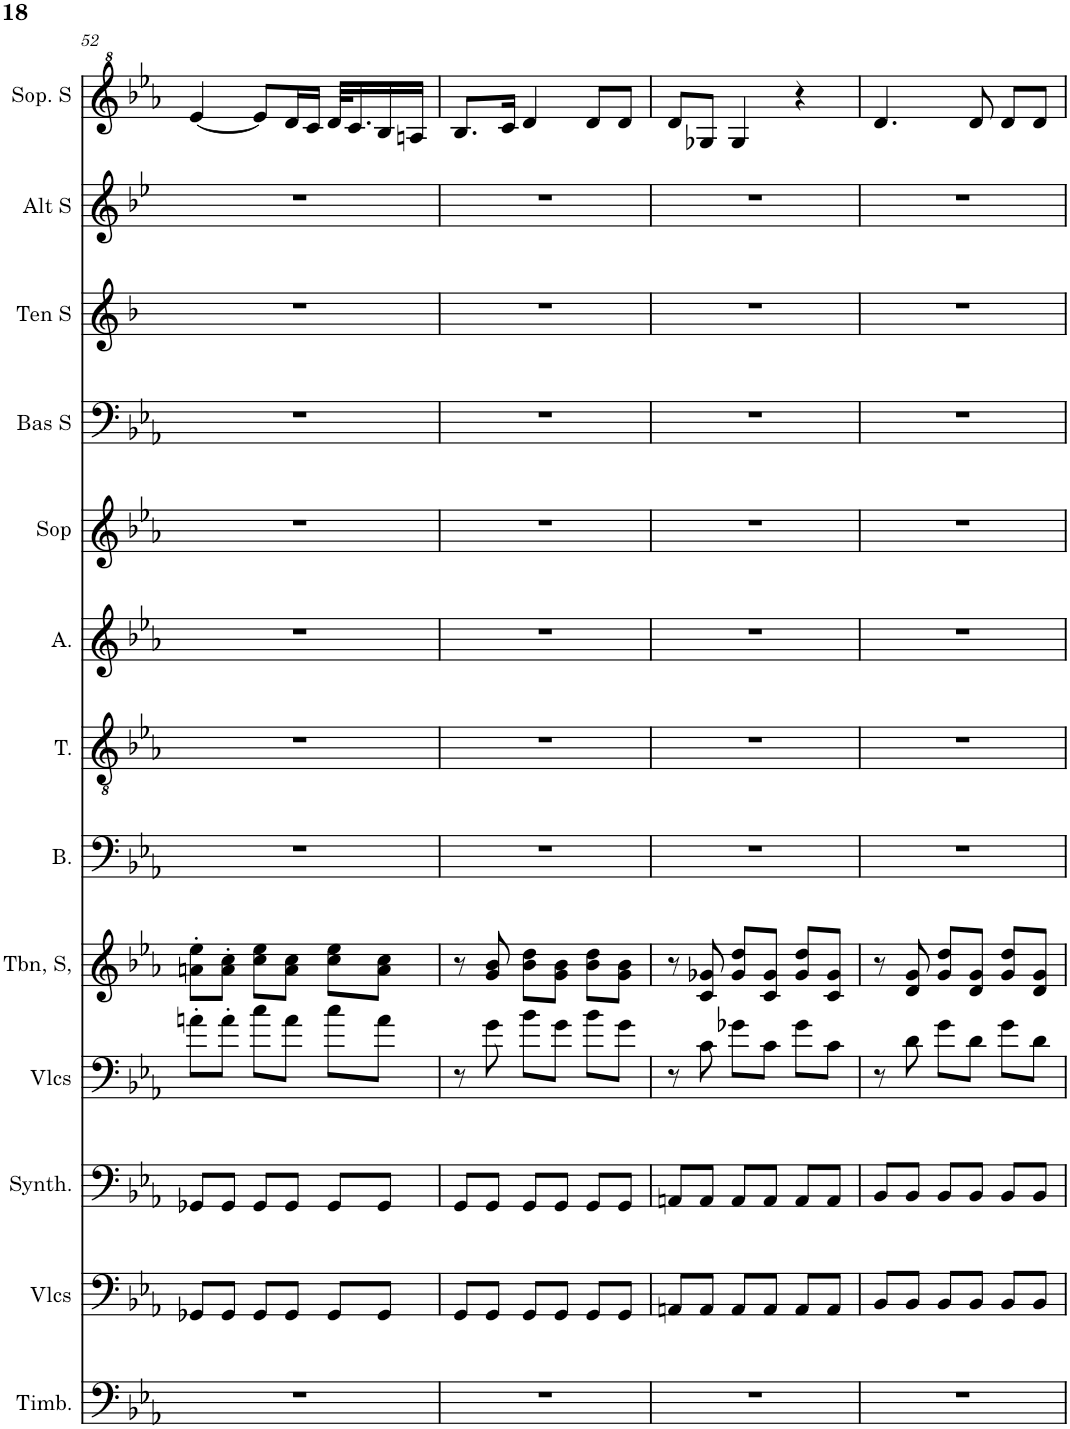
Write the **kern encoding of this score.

**kern	**kern	**kern	**kern	**kern	**kern	**kern	**kern	**kern	**kern	**kern	**kern	**kern
*part13	*part12	*part11	*part10	*part9	*part8	*part7	*part6	*part5	*part4	*part3	*part2	*part1
*staff13	*staff12	*staff11	*staff10	*staff9	*staff8	*staff7	*staff6	*staff5	*staff4	*staff3	*staff2	*staff1
*I"Timbales, Staff-1	*I"Violoncelles, D'Bass/Strings, etc	*I"Synthétiseur d'instruments à cordes, Synth strings, etc	*I"Violoncelles, Synth strings 2	*I"Trombone Soprano, 1st violins	*I"Basse	*I"Ténor	*I"Alto	*I"Soprano	*I"Basse Solo	*I"Tenor Solo	*I"Alto Solo	*I"Soprano Solo
*I'Timb.	*I'Vlcs	*I'Synth.	*I'Vlcs	*I'Tbn, S,	*I'B.	*I'T.	*I'A.	*I'Sop	*I'Bas S	*I'Ten S	*I'Alt S	*I'Sop. S
!!LO:PB:g=z
*clefF4	*clefF4	*clefF4	*clefF4	*clefG2	*clefF4	*clefGv2	*clefG2	*clefG2	*clefF4	*clefG2	*clefG2	*clefG^2
*	*	*	*	*	*	*	*	*	*	*Trd8c14	*Trd4c7	*
*k[b-e-a-]	*k[b-e-a-]	*k[b-e-a-]	*k[b-e-a-]	*k[b-e-a-]	*k[b-e-a-]	*k[b-e-a-]	*k[b-e-a-]	*k[b-e-a-]	*k[b-e-a-]	*k[b-]	*k[b-e-]	*k[b-e-a-]
*M3/4	*M3/4	*M3/4	*M3/4	*M3/4	*M3/4	*M3/4	*M3/4	*M3/4	*M3/4	*M3/4	*M3/4	*M3/4
=52	=52	=52	=52	=52	=52	=52	=52	=52	=52	=52	=52	=52
2.r	8GG-X/L	8GG-X/L	8an'\L	8an\' 8ee-\'L	2.r	2.r	2.r	2.r	2.r	2.r	2.r	[4ee-/
.	8GG-/J	8GG-/J	8a'\J	8a\' 8cc\'J	.	.	.	.	.	.	.	.
.	8GG-/L	8GG-/L	8cc\L	8cc\ 8ee-\L	.	.	.	.	.	.	.	8ee-/L]
.	8GG-/J	8GG-/J	8a\J	8a\ 8cc\J	.	.	.	.	.	.	.	16dd/L
.	.	.	.	.	.	.	.	.	.	.	.	16cc/JJ
.	8GG-/L	8GG-/L	8cc\L	8cc\ 8ee-\L	.	.	.	.	.	.	.	32dd/KLL
.	.	.	.	.	.	.	.	.	.	.	.	16.cc/
.	8GG-/J	8GG-/J	8a\J	8a\ 8cc\J	.	.	.	.	.	.	.	16b-/
.	.	.	.	.	.	.	.	.	.	.	.	16an/JJ
=53	=53	=53	=53	=53	=53	=53	=53	=53	=53	=53	=53	=53
2.r	8GG/L	8GG/L	8r	8r	2.r	2.r	2.r	2.r	2.r	2.r	2.r	8.b-/L
.	8GG/J	8GG/J	8g\	8g/ 8b-/	.	.	.	.	.	.	.	.
.	.	.	.	.	.	.	.	.	.	.	.	16cc/Jk
.	8GG/L	8GG/L	8b-\L	8b-\ 8dd\L	.	.	.	.	.	.	.	4dd/
.	8GG/J	8GG/J	8g\J	8g\ 8b-\J	.	.	.	.	.	.	.	.
.	8GG/L	8GG/L	8b-\L	8b-\ 8dd\L	.	.	.	.	.	.	.	8dd/L
.	8GG/J	8GG/J	8g\J	8g\ 8b-\J	.	.	.	.	.	.	.	8dd/J
=54	=54	=54	=54	=54	=54	=54	=54	=54	=54	=54	=54	=54
2.r	8AAn/L	8AAn/L	8r	8r	2.r	2.r	2.r	2.r	2.r	2.r	2.r	8dd/L
.	8AA/J	8AA/J	8c\	8c/ 8g-X/	.	.	.	.	.	.	.	8g-X/J
.	8AA/L	8AA/L	8g-X\L	8g-/ 8dd/L	.	.	.	.	.	.	.	4g-/
.	8AA/J	8AA/J	8c\J	8c/ 8g-/J	.	.	.	.	.	.	.	.
.	8AA/L	8AA/L	8g-\L	8g-/ 8dd/L	.	.	.	.	.	.	.	4r
.	8AA/J	8AA/J	8c\J	8c/ 8g-/J	.	.	.	.	.	.	.	.
=55	=55	=55	=55	=55	=55	=55	=55	=55	=55	=55	=55	=55
2.r	8BB-/L	8BB-/L	8r	8r	2.r	2.r	2.r	2.r	2.r	2.r	2.r	4.dd/
.	8BB-/J	8BB-/J	8d\	8d/ 8g/	.	.	.	.	.	.	.	.
.	8BB-/L	8BB-/L	8g\L	8g/ 8dd/L	.	.	.	.	.	.	.	.
.	8BB-/J	8BB-/J	8d\J	8d/ 8g/J	.	.	.	.	.	.	.	8dd/
.	8BB-/L	8BB-/L	8g\L	8g/ 8dd/L	.	.	.	.	.	.	.	8dd/L
.	8BB-/J	8BB-/J	8d\J	8d/ 8g/J	.	.	.	.	.	.	.	8dd/J
=	=	=	=	=	=	=	=	=	=	=	=	=
*-	*-	*-	*-	*-	*-	*-	*-	*-	*-	*-	*-	*-
